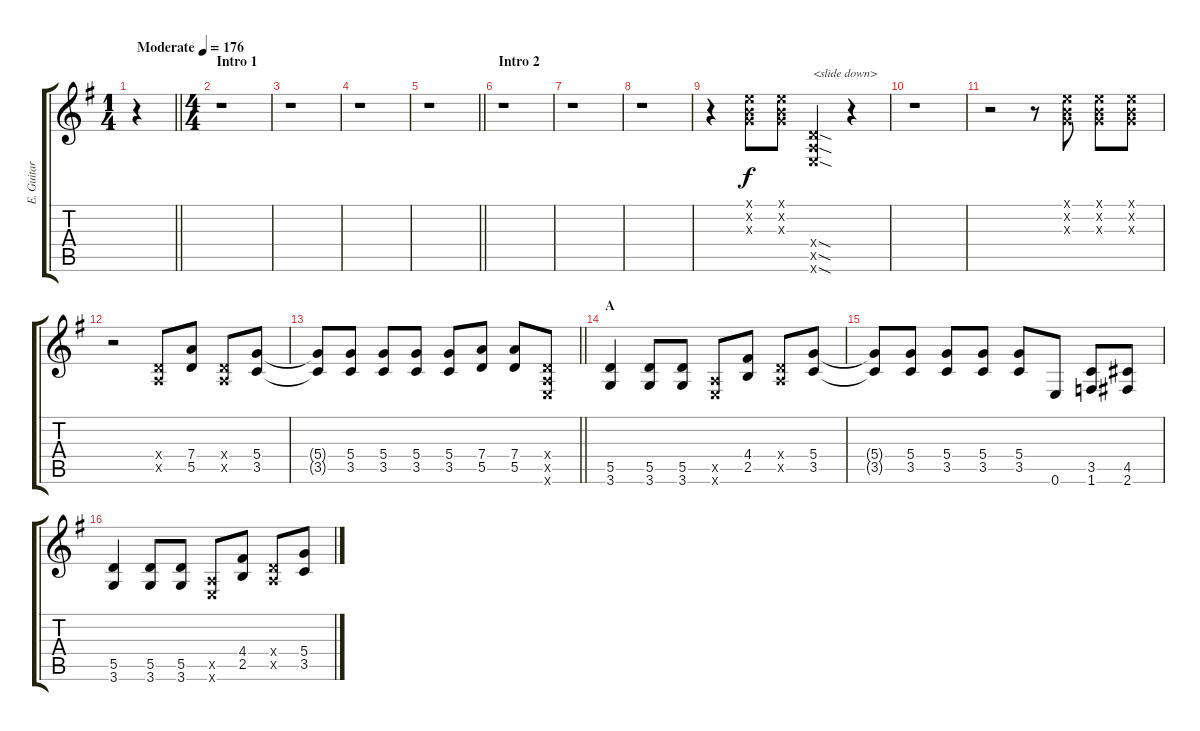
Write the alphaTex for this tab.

\track ("E. Guitar II" "E. Guitar ") {instrument overdrivenguitar}
\staff {score tabs}
\tuning (E4 B3 G3 D3 A2 E2) {hide}
\ts (1 4)
\tempo (176 "Moderate")
\clef g2
\barLineRight lightlight
\ks g
r.4{dy f instrument overdrivenguitar} |
\ts (4 4)
\section ("" "Intro 1")
r.1 |
r.1 |
r.1 |
\barLineRight lightlight
r.1 |
\section ("" "Intro 2")
r.1 |
r.1 |
r.1 |
r.4 (0.1{x} 0.2{x} 0.3{x}).8 (0.1{x} 0.2{x} 0.3{x}).8 (0.4{sod x} 0.5{sod x} 0.6{sod x}).4{txt "<slide down>"} r.4 |
r.1 |
r.2 r.8 (0.1{x} 0.2{x} 0.3{x}).8 (0.1{x} 0.2{x} 0.3{x}).8 (0.1{x} 0.2{x} 0.3{x}).8 |
r.2 (0.4{x} 0.5{x}).8 (7.4 5.5).8 (0.4{x} 0.5{x}).8 (5.4 3.5).8 |
\barLineRight lightlight
(5.4{t} 3.5{t}).8 (5.4 3.5).8 (5.4 3.5).8 (5.4 3.5).8 (5.4 3.5).8 (7.4 5.5).8 (7.4 5.5).8 (0.4{x} 0.5{x} 0.6{x}).8 |
\section ("" "A")
(5.5 3.6).4 (5.5 3.6).8 (5.5 3.6).8 (0.5{x} 0.6{x}).8 (4.4 2.5).8 (0.4{x} 0.5{x}).8 (5.4 3.5).8 |
(5.4{t} 3.5{t}).8 (5.4 3.5).8 (5.4 3.5).8 (5.4 3.5).8 (5.4 3.5).8 0.6.8 (3.5 1.6).8 (4.5 2.6).8 |
(5.5 3.6).4 (5.5 3.6).8 (5.5 3.6).8 (0.5{x} 0.6{x}).8 (4.4 2.5).8 (0.4{x} 0.5{x}).8 (5.4 3.5).8
